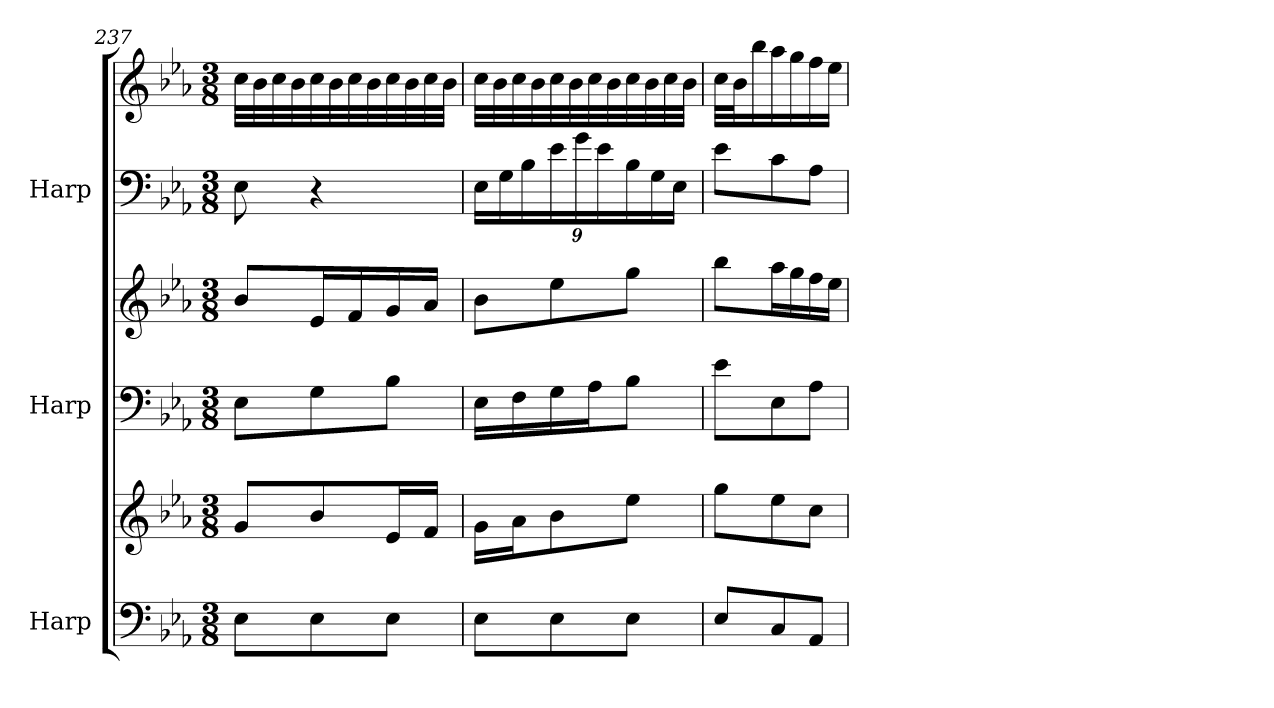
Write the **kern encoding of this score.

**kern	**kern	**kern	**kern	**kern	**kern
*part3	*part3	*part2	*part2	*part1	*part1
*staff6	*staff5	*staff4	*staff3	*staff2	*staff1
*I"Harp	*	*I"Harp	*	*I"Harp	*
*I'Hp	*	*I'Hp	*	*I'Hp	*
!!LO:PB:g=z
*clefF4	*clefG2	*clefF4	*clefG2	*clefF4	*clefG2
*k[b-e-a-]	*k[b-e-a-]	*k[b-e-a-]	*k[b-e-a-]	*k[b-e-a-]	*k[b-e-a-]
*M3/8	*M3/8	*M3/8	*M3/8	*M3/8	*M3/8
=237	=237	=237	=237	=237	=237
8E-\L	8g/L	8E-\L	8b-/L	8E-\	32cc\LLL
.	.	.	.	.	32b-\
.	.	.	.	.	32cc\
.	.	.	.	.	32b-\
8E-\	8b-/	8G\	16e-/L	4r	32cc\
.	.	.	.	.	32b-\
.	.	.	16f/	.	32cc\
.	.	.	.	.	32b-\
8E-\J	16e-/L	8B-\J	16g/	.	32cc\
.	.	.	.	.	32b-\
.	16f/JJ	.	16a-/JJ	.	32cc\
.	.	.	.	.	32b-\JJJ
=238	=238	=238	=238	=238	=238
*	*	*	*	*Xbrackettup	*
8E-\L	16g\LL	16E-\LL	8b-\L	24E-\LL	32cc\LLL
.	.	.	.	.	32b-\
.	.	.	.	24G\	.
.	16a-\J	16F\	.	.	32cc\
.	.	.	.	24B-\	.
.	.	.	.	.	32b-\
8E-\	8b-\	16G\	8ee-\	24e-\	32cc\
.	.	.	.	.	32b-\
.	.	.	.	24g\	.
.	.	16A-\J	.	.	32cc\
.	.	.	.	24e-\	.
.	.	.	.	.	32b-\
8E-\J	8ee-\J	8B-\J	8gg\J	24B-\	32cc\
.	.	.	.	.	32b-\
.	.	.	.	24G\	.
.	.	.	.	.	32cc\
.	.	.	.	24E-\JJ	.
.	.	.	.	.	32b-\JJJ
=239	=239	=239	=239	=239	=239
8E-/L	8gg\L	8e-\L	8bb-\L	8e-\L	32cc\LLL
.	.	.	.	.	32b-\J
.	.	.	.	.	16bb-\
8C/	8ee-\	8E-\	16aa-\L	8c\	16aa-\
.	.	.	16gg\	.	16gg\
8AA-/J	8cc\J	8A-\J	16ff\	8A-\J	16ff\
.	.	.	16ee-\JJ	.	16ee-\JJ
=	=	=	=	=	=
*-	*-	*-	*-	*-	*-
